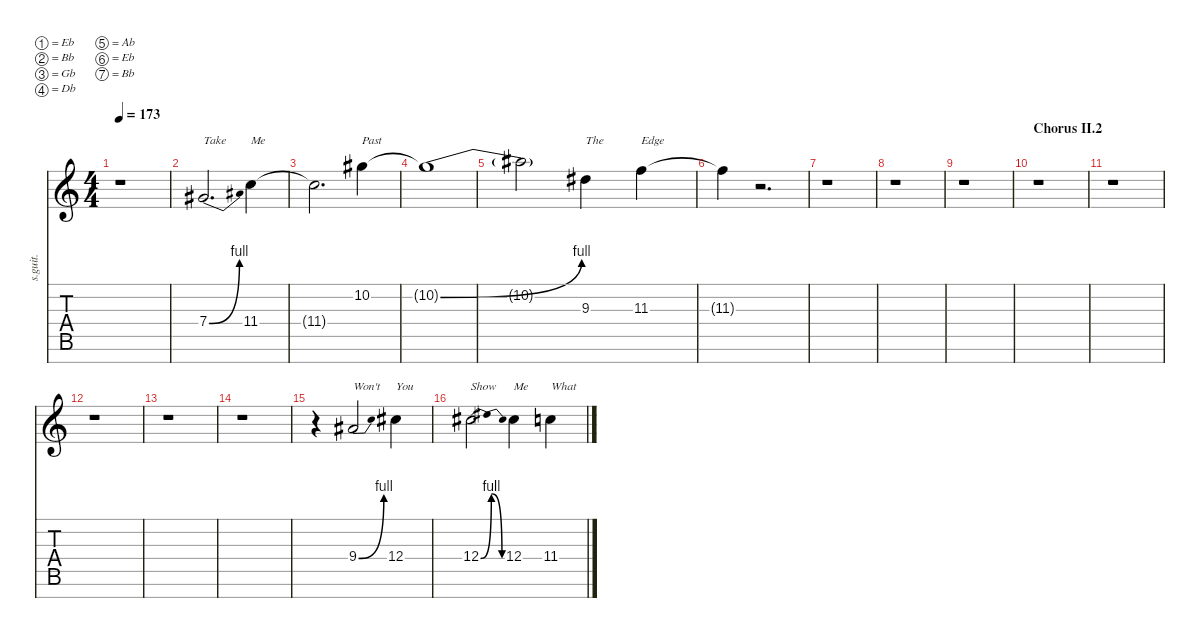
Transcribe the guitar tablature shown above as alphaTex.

\defaultSystemsLayout 4
\hideDynamics
\bracketExtendMode nobrackets
\track ("Backing Vocals 1" "s.guit.") {instrument bassoon}
\staff {score tabs}
\tuning (Eb4 Bb3 Gb3 Db3 Ab2 Eb2 Bb1)
\displaytranspose 12
\ts (4 4)
\tempo 173
\clef g2
\ks c
r.1{dy mf} |
7.4{be (bend 0 0 19.2 4) acc #}.2{d txt "Take" lyrics (0 "") lyrics (1 "") lyrics (2 "") lyrics (3 "") lyrics (4 "")} 11.4.4{txt "Me" lyrics (0 "") lyrics (1 "") lyrics (2 "") lyrics (3 "") lyrics (4 "")} |
11.4{t}.2{d lyrics (0 "") lyrics (1 "") lyrics (2 "") lyrics (3 "") lyrics (4 "")} 10.2{acc #}.4{txt "Past" lyrics (0 "") lyrics (1 "") lyrics (2 "") lyrics (3 "") lyrics (4 "")} |
10.2{be (bend 0 0 7.199999999999999 4) t acc #}.1{lyrics (0 "") lyrics (1 "") lyrics (2 "") lyrics (3 "") lyrics (4 "")} |
10.2{t}.2{lyrics (0 "") lyrics (1 "") lyrics (2 "") lyrics (3 "") lyrics (4 "")} 9.3{acc #}.4{txt "The" lyrics (0 "") lyrics (1 "") lyrics (2 "") lyrics (3 "") lyrics (4 "")} 11.3.4{txt "Edge" lyrics (0 "") lyrics (1 "") lyrics (2 "") lyrics (3 "") lyrics (4 "")} |
11.3{t}.4{lyrics (0 "") lyrics (1 "") lyrics (2 "") lyrics (3 "") lyrics (4 "")} r.2{d} |
r.1 |
r.1 |
r.1 |
\section ("" "Chorus II.2")
r.1 |
r.1 |
r.1 |
r.1 |
r.1 |
r.4 9.4{be (bend 0 0 15 4) acc #}.2{txt "Won't " lyrics (0 "") lyrics (1 "") lyrics (2 "") lyrics (3 "") lyrics (4 "")} 12.4{acc #}.4{txt "You" lyrics (0 "") lyrics (1 "") lyrics (2 "") lyrics (3 "") lyrics (4 "")} |
12.4{be (bendrelease 0 0 4.2 4 37.199999999999996 4 43.199999999999996 0) acc #}.2{txt "Show" lyrics (0 "") lyrics (1 "") lyrics (2 "") lyrics (3 "") lyrics (4 "")} 12.4{acc #}.4{txt "Me" lyrics (0 "") lyrics (1 "") lyrics (2 "") lyrics (3 "") lyrics (4 "")} 11.4.4{txt "What" lyrics (0 "") lyrics (1 "") lyrics (2 "") lyrics (3 "") lyrics (4 "")}
